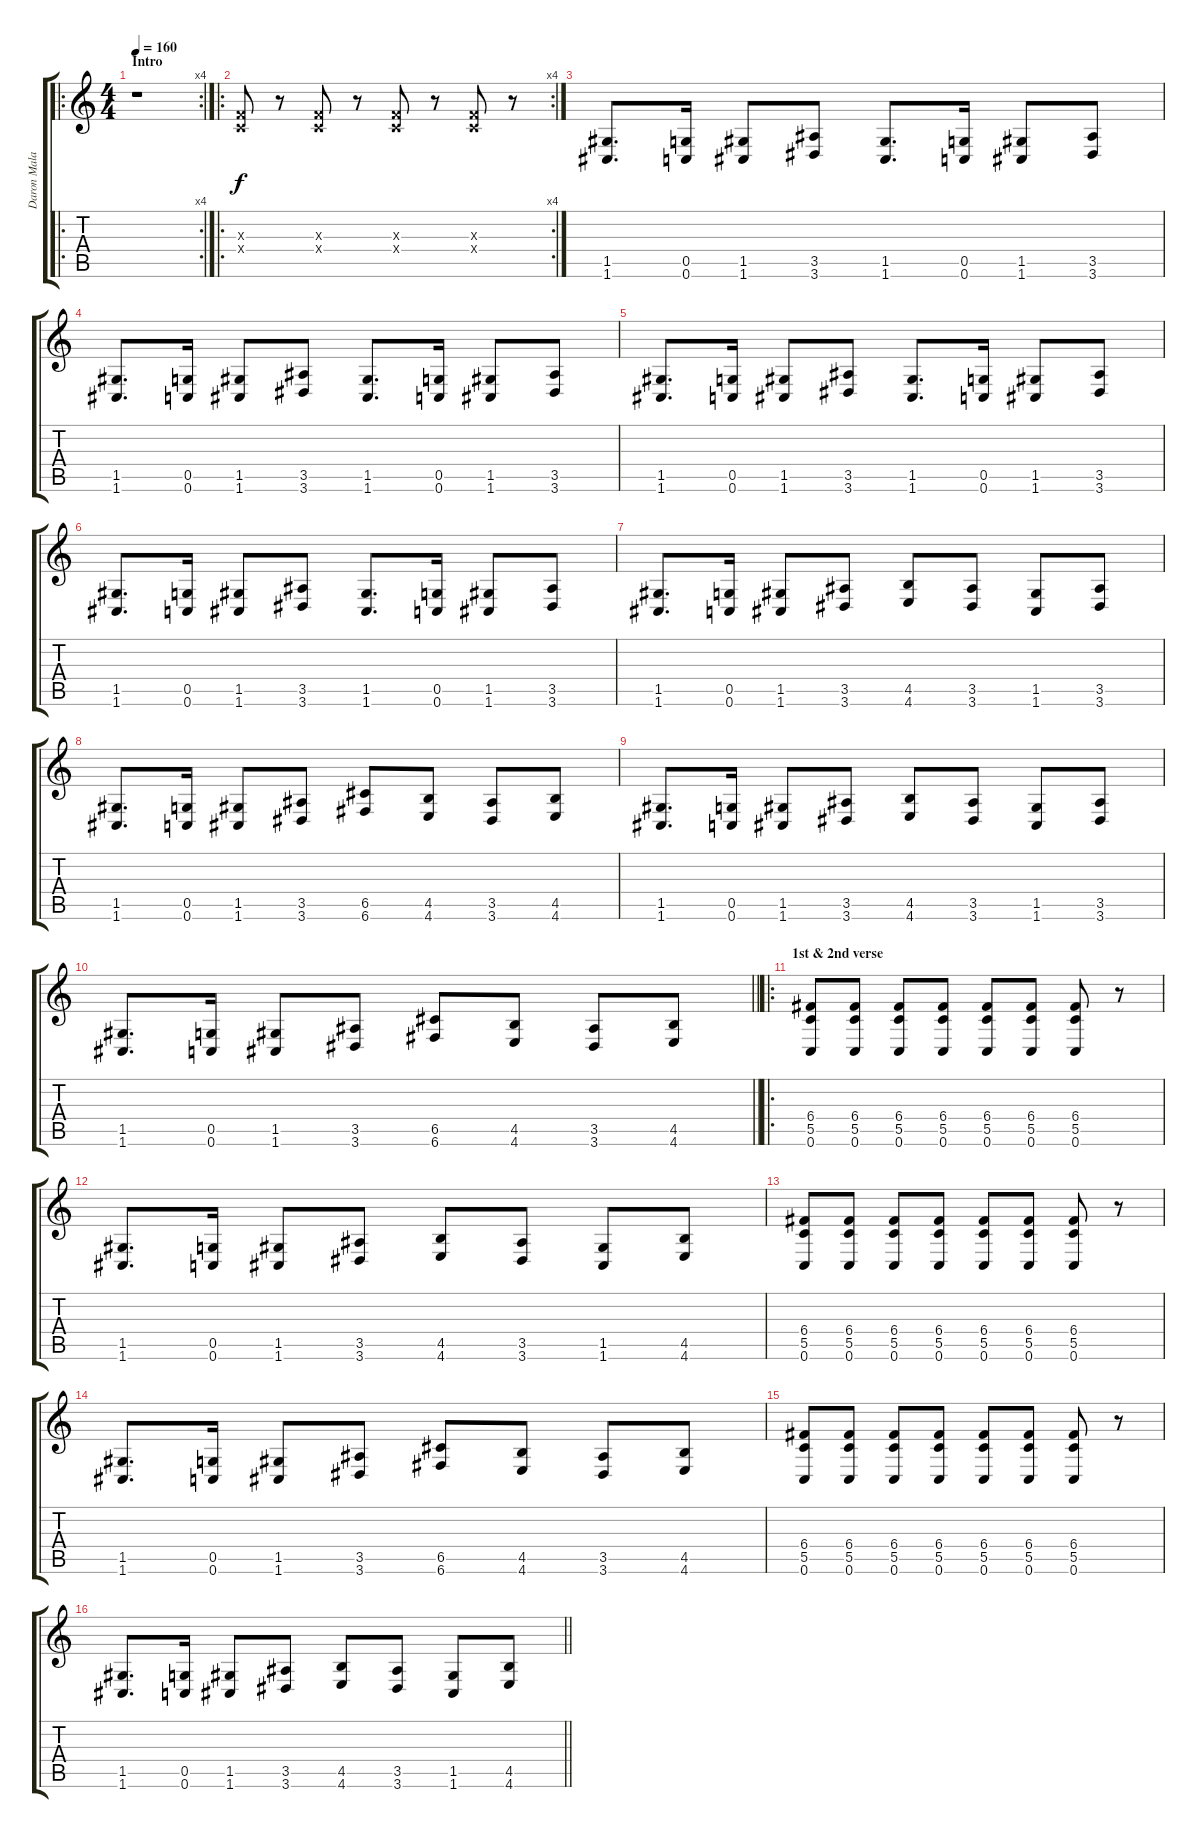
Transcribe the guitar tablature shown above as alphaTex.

\track ("Daron Malakian" "Daron Mala") {instrument distortionguitar}
\staff {score tabs}
\tuning (D4 A3 F3 C3 G2 C2) {hide}
\ro
\rc 4
\ts (4 4)
\section ("" "Intro")
\tempo 160
\clef g2
\ks c
r.1{dy f instrument distortionguitar} |
\ro
\rc 4
(0.3{x} 0.4{x}).8 r.8 (0.3{x} 0.4{x}).8 r.8 (0.3{x} 0.4{x}).8 r.8 (0.3{x} 0.4{x}).8 r.8 |
(1.5 1.6).8{d} (0.5 0.6).16 (1.5 1.6).8 (3.5 3.6).8 (1.5 1.6).8{d} (0.5 0.6).16 (1.5 1.6).8 (3.5 3.6).8 |
(1.5 1.6).8{d} (0.5 0.6).16 (1.5 1.6).8 (3.5 3.6).8 (1.5 1.6).8{d} (0.5 0.6).16 (1.5 1.6).8 (3.5 3.6).8 |
(1.5 1.6).8{d} (0.5 0.6).16 (1.5 1.6).8 (3.5 3.6).8 (1.5 1.6).8{d} (0.5 0.6).16 (1.5 1.6).8 (3.5 3.6).8 |
(1.5 1.6).8{d} (0.5 0.6).16 (1.5 1.6).8 (3.5 3.6).8 (1.5 1.6).8{d} (0.5 0.6).16 (1.5 1.6).8 (3.5 3.6).8 |
(1.5 1.6).8{d} (0.5 0.6).16 (1.5 1.6).8 (3.5 3.6).8 (4.5 4.6).8 (3.5 3.6).8 (1.5 1.6).8 (3.5 3.6).8 |
(1.5 1.6).8{d} (0.5 0.6).16 (1.5 1.6).8 (3.5 3.6).8 (6.5 6.6).8 (4.5 4.6).8 (3.5 3.6).8 (4.5 4.6).8 |
(1.5 1.6).8{d} (0.5 0.6).16 (1.5 1.6).8 (3.5 3.6).8 (4.5 4.6).8 (3.5 3.6).8 (1.5 1.6).8 (3.5 3.6).8 |
\barLineRight lightlight
(1.5 1.6).8{d} (0.5 0.6).16 (1.5 1.6).8 (3.5 3.6).8 (6.5 6.6).8 (4.5 4.6).8 (3.5 3.6).8 (4.5 4.6).8 |
\ro
\section ("" "1st & 2nd verse")
(6.4 5.5 0.6).8 (6.4 5.5 0.6).8 (6.4 5.5 0.6).8 (6.4 5.5 0.6).8 (6.4 5.5 0.6).8 (6.4 5.5 0.6).8 (6.4 5.5 0.6).8 r.8 |
(1.5 1.6).8{d} (0.5 0.6).16 (1.5 1.6).8 (3.5 3.6).8 (4.5 4.6).8 (3.5 3.6).8 (1.5 1.6).8 (4.5 4.6).8 |
(6.4 5.5 0.6).8 (6.4 5.5 0.6).8 (6.4 5.5 0.6).8 (6.4 5.5 0.6).8 (6.4 5.5 0.6).8 (6.4 5.5 0.6).8 (6.4 5.5 0.6).8 r.8 |
(1.5 1.6).8{d} (0.5 0.6).16 (1.5 1.6).8 (3.5 3.6).8 (6.5 6.6).8 (4.5 4.6).8 (3.5 3.6).8 (4.5 4.6).8 |
(6.4 5.5 0.6).8 (6.4 5.5 0.6).8 (6.4 5.5 0.6).8 (6.4 5.5 0.6).8 (6.4 5.5 0.6).8 (6.4 5.5 0.6).8 (6.4 5.5 0.6).8 r.8 |
\barLineRight lightlight
(1.5 1.6).8{d} (0.5 0.6).16 (1.5 1.6).8 (3.5 3.6).8 (4.5 4.6).8 (3.5 3.6).8 (1.5 1.6).8 (4.5 4.6).8
